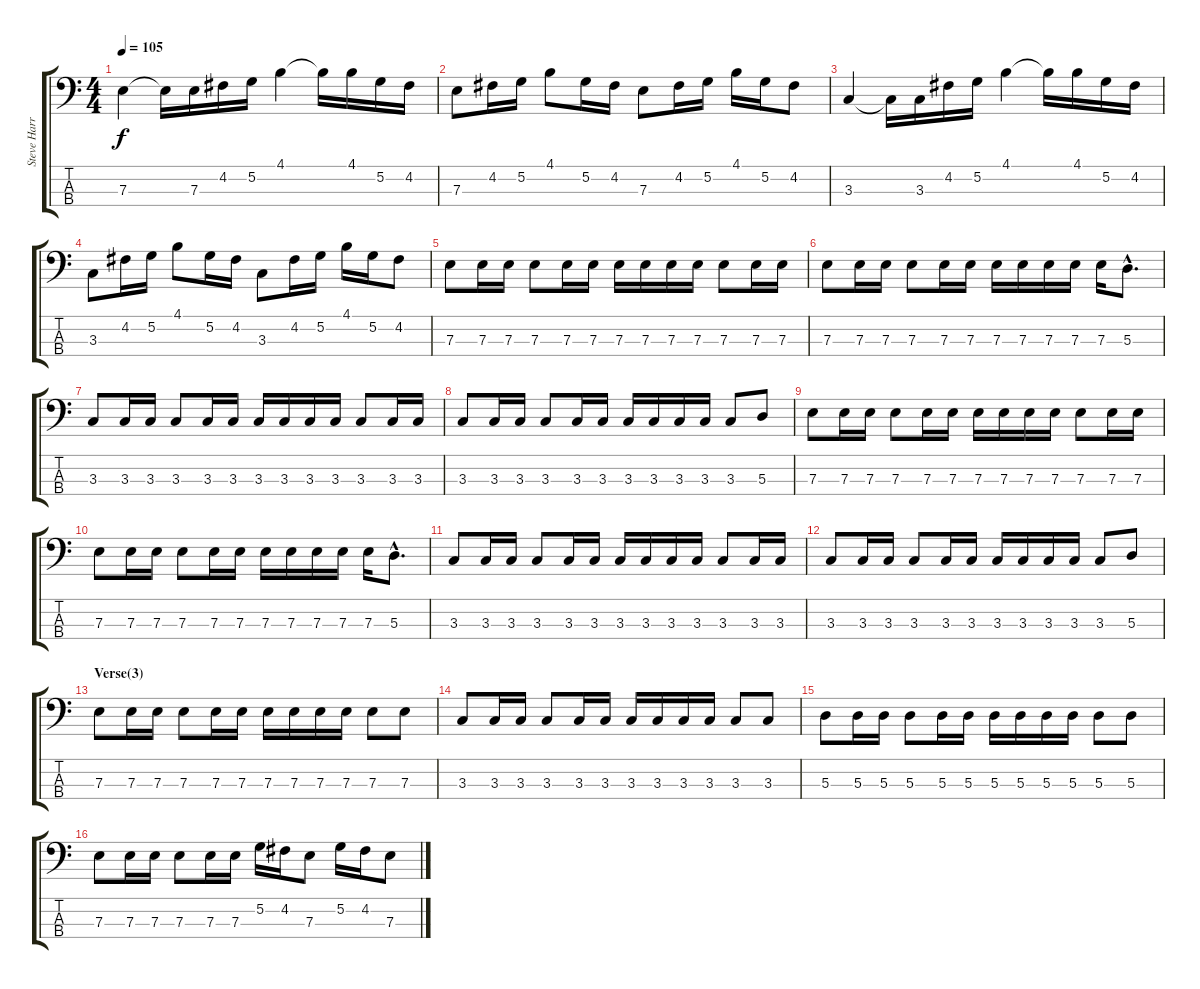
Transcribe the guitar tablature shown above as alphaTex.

\track ("Steve Harris (Bass)" "Steve Harr") {instrument electricbassfinger}
\staff {score tabs}
\tuning (G2 D2 A1 E1) {hide}
\ts (4 4)
\tempo 105
\clef f4
\ks c
7.3.4{dy f} 7.3{t}.16 7.3.16 4.2.16 5.2.16 4.1.4 4.1{t}.16 4.1.16 5.2.16 4.2.16 |
7.3.8 4.2.16 5.2.16 4.1.8 5.2.16 4.2.16 7.3.8 4.2.16 5.2.16 4.1.16 5.2.16 4.2.8 |
3.3.4 3.3{t}.16 3.3.16 4.2.16 5.2.16 4.1.4 4.1{t}.16 4.1.16 5.2.16 4.2.16 |
3.3.8 4.2.16 5.2.16 4.1.8 5.2.16 4.2.16 3.3.8 4.2.16 5.2.16 4.1.16 5.2.16 4.2.8 |
\section ("" "")
7.3.8 7.3.16 7.3.16 7.3.8 7.3.16 7.3.16 7.3.16 7.3.16 7.3.16 7.3.16 7.3.8 7.3.16 7.3.16 |
7.3.8 7.3.16 7.3.16 7.3.8 7.3.16 7.3.16 7.3.16 7.3.16 7.3.16 7.3.16 7.3.16 5.3{hac}.8{d} |
3.3.8 3.3.16 3.3.16 3.3.8 3.3.16 3.3.16 3.3.16 3.3.16 3.3.16 3.3.16 3.3.8 3.3.16 3.3.16 |
3.3.8 3.3.16 3.3.16 3.3.8 3.3.16 3.3.16 3.3.16 3.3.16 3.3.16 3.3.16 3.3.8 5.3.8 |
7.3.8 7.3.16 7.3.16 7.3.8 7.3.16 7.3.16 7.3.16 7.3.16 7.3.16 7.3.16 7.3.8 7.3.16 7.3.16 |
7.3.8 7.3.16 7.3.16 7.3.8 7.3.16 7.3.16 7.3.16 7.3.16 7.3.16 7.3.16 7.3.16 5.3{hac}.8{d} |
3.3.8 3.3.16 3.3.16 3.3.8 3.3.16 3.3.16 3.3.16 3.3.16 3.3.16 3.3.16 3.3.8 3.3.16 3.3.16 |
3.3.8 3.3.16 3.3.16 3.3.8 3.3.16 3.3.16 3.3.16 3.3.16 3.3.16 3.3.16 3.3.8 5.3.8 |
\section ("" "Verse(3)")
7.3.8 7.3.16 7.3.16 7.3.8 7.3.16 7.3.16 7.3.16 7.3.16 7.3.16 7.3.16 7.3.8 7.3.8 |
3.3.8 3.3.16 3.3.16 3.3.8 3.3.16 3.3.16 3.3.16 3.3.16 3.3.16 3.3.16 3.3.8 3.3.8 |
5.3.8 5.3.16 5.3.16 5.3.8 5.3.16 5.3.16 5.3.16 5.3.16 5.3.16 5.3.16 5.3.8 5.3.8 |
7.3.8 7.3.16 7.3.16 7.3.8 7.3.16 7.3.16 5.2.16 4.2.16 7.3.8 5.2.16 4.2.16 7.3.8
